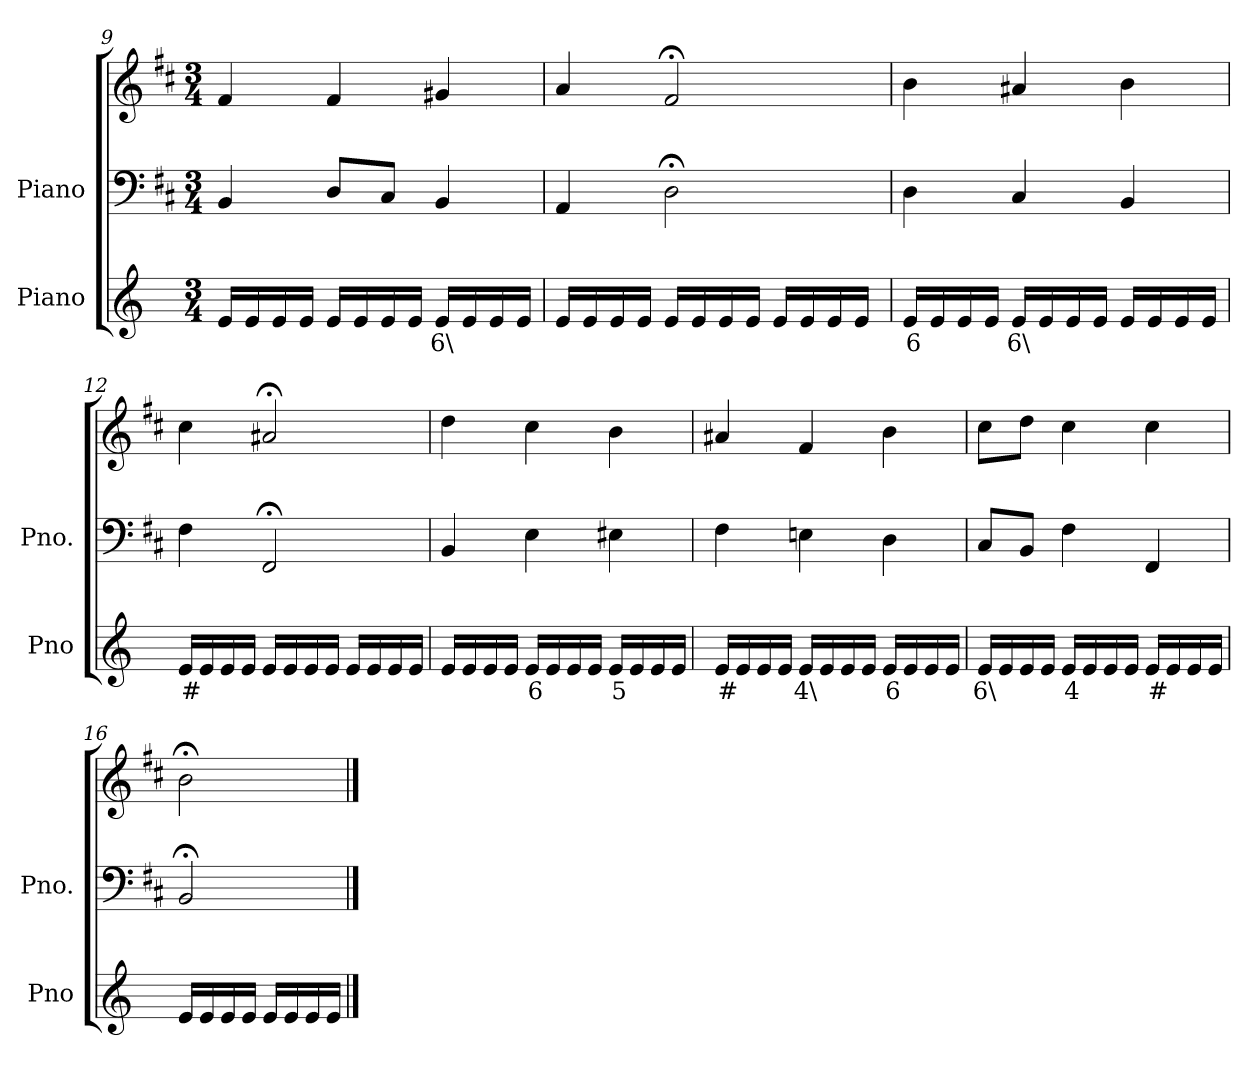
**kern	**text	**kern	**kern
*part2	*part2	*part1	*part1
*staff3	*staff3	*staff2	*staff1
*I"Piano	*	*I"Piano	*
*I'Pno	*	*I'Pno.	*
*clefG2	*	*clefF4	*clefG2
*k[]	*	*k[f#c#]	*k[f#c#]
*M3/4	*	*M3/4	*M3/4
=9	=9	=9	=9
16e/LL	.	4BB/	4f#/
16e/	.	.	.
16e/	.	.	.
16e/JJ	.	.	.
16e/LL	.	8D/L	4f#/
16e/	.	.	.
!	!LO:LY:b	!	!
16e/	_	8C#/J	.
16e/JJ	.	.	.
!	!LO:LY:b	!	!
16e/LL	6\	4BB/	4g#X/
16e/	.	.	.
16e/	.	.	.
16e/JJ	.	.	.
=10	=10	=10	=10
16e/LL	.	4AA/	4a/
16e/	.	.	.
16e/	.	.	.
16e/JJ	.	.	.
16e/LL	.	2D;<\	2f#;</
16e/	.	.	.
16e/	.	.	.
16e/JJ	.	.	.
16e/LL	.	.	.
16e/	.	.	.
16e/	.	.	.
16e/JJ	.	.	.
=11	=11	=11	=11
!	!LO:LY:b	!	!
16e/LL	6	4D\	4b\
16e/	.	.	.
16e/	.	.	.
16e/JJ	.	.	.
!	!LO:LY:b	!	!
16e/LL	6\	4C#/	4a#X/
16e/	.	.	.
16e/	.	.	.
16e/JJ	.	.	.
16e/LL	.	4BB/	4b\
16e/	.	.	.
16e/	.	.	.
16e/JJ	.	.	.
=12	=12	=12	=12
!	!LO:LY:b	!	!
16e/LL	#	4F#\	4cc#\
16e/	.	.	.
16e/	.	.	.
16e/JJ	.	.	.
16e/LL	.	2FF#;</	2a#X;</
16e/	.	.	.
16e/	.	.	.
16e/JJ	.	.	.
16e/LL	.	.	.
16e/	.	.	.
16e/	.	.	.
16e/JJ	.	.	.
=13	=13	=13	=13
16e/LL	.	4BB/	4dd\
16e/	.	.	.
16e/	.	.	.
16e/JJ	.	.	.
!	!LO:LY:b	!	!
16e/LL	6	4E\	4cc#\
16e/	.	.	.
16e/	.	.	.
16e/JJ	.	.	.
!	!LO:LY:b	!	!
16e/LL	5	4E#X\	4b\
16e/	.	.	.
16e/	.	.	.
16e/JJ	.	.	.
=14	=14	=14	=14
!	!LO:LY:b	!	!
16e/LL	#	4F#\	4a#X/
16e/	.	.	.
16e/	.	.	.
16e/JJ	.	.	.
!	!LO:LY:b	!	!
16e/LL	4\	4En\	4f#/
16e/	.	.	.
16e/	.	.	.
16e/JJ	.	.	.
!	!LO:LY:b	!	!
16e/LL	6	4D\	4b\
16e/	.	.	.
16e/	.	.	.
16e/JJ	.	.	.
=15	=15	=15	=15
!	!LO:LY:b	!	!
16e/LL	6\	8C#/L	8cc#\L
16e/	.	.	.
16e/	.	8BB/J	8dd\J
16e/JJ	.	.	.
!	!LO:LY:b	!	!
16e/LL	4	4F#\	4cc#\
16e/	.	.	.
16e/	.	.	.
16e/JJ	.	.	.
!	!LO:LY:b	!	!
16e/LL	#	4FF#/	4cc#\
16e/	.	.	.
16e/	.	.	.
16e/JJ	.	.	.
=16	=16	=16	=16
16e/LL	.	2BB;</	2b;<\
16e/	.	.	.
16e/	.	.	.
16e/JJ	.	.	.
16e/LL	.	.	.
16e/	.	.	.
16e/	.	.	.
16e/JJ	.	.	.
==	==	==	==
*-	*-	*-	*-
